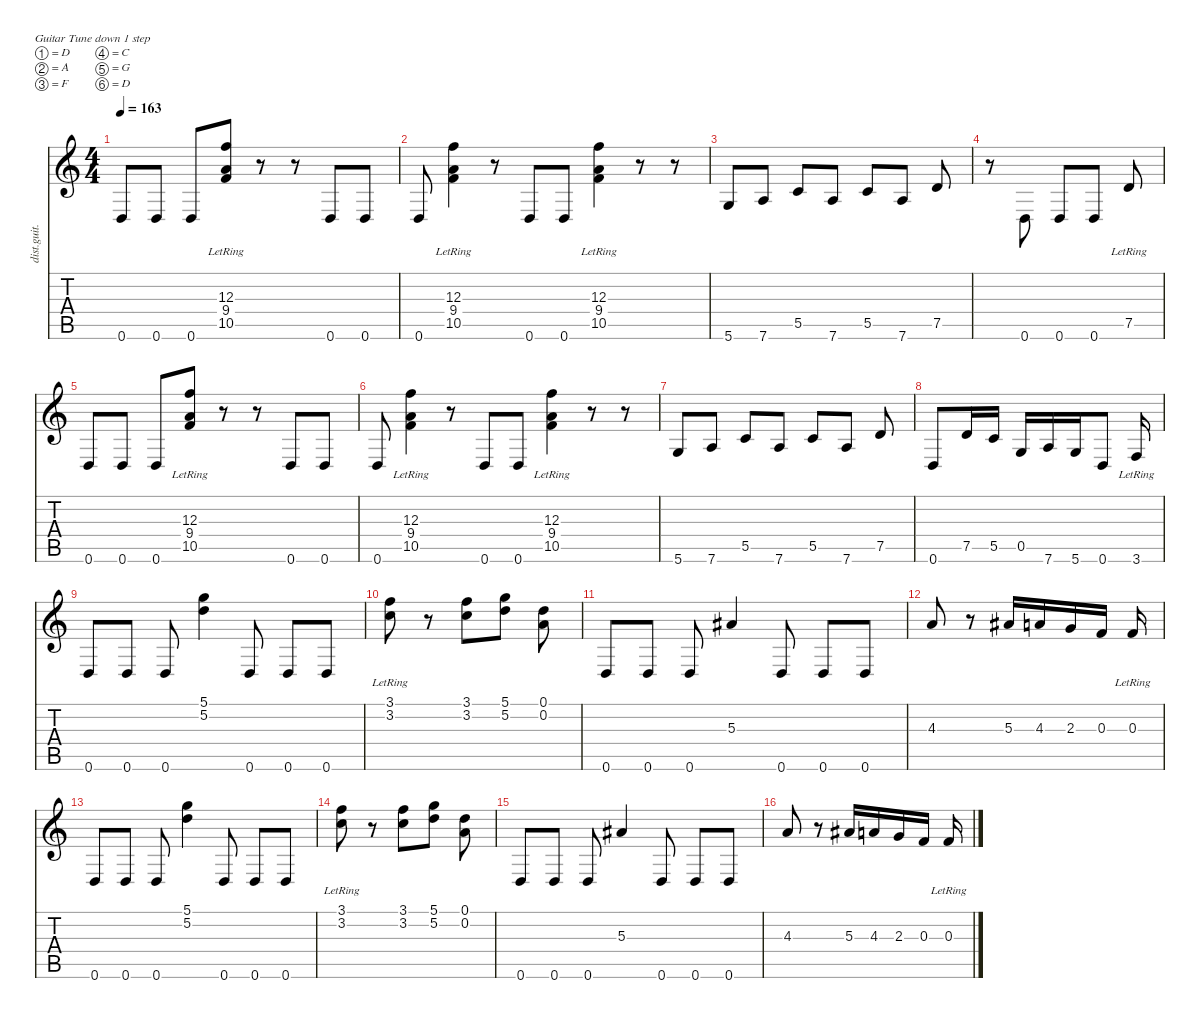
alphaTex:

\defaultSystemsLayout 4
\hideDynamics
\bracketExtendMode nobrackets
\track ("Distortion Guitar" "dist.guit.") {instrument distortionguitar}
\staff {score tabs}
\tuning (D4 A3 F3 C3 G2 D2)
\ts (4 4)
\tempo 163
\clef g2
\ks c
0.6.8{dy mf instrument distortionguitar beam Up} 0.6.8{beam Up} 0.6.8{beam Up} (10.5{lr} 9.4{lr} 12.3{lr}).8{beam Up} r.8{beam Down} r.8{beam Down} 0.6.8{beam Up} 0.6.8{beam Up} |
0.6.8{beam Up} (10.5{lr} 9.4{lr} 12.3{lr}).4{beam Down} r.8{beam Down} 0.6.8{beam Up} 0.6.8{beam Up} (10.5{lr} 9.4{lr} 12.3{lr}).4{beam Down} r.8{beam Down} r.8{beam Down} |
5.6.8{beam Up} 7.6.8{beam Up} 5.5.8{beam Up} 7.6.8{beam Up} 5.5.8{beam Up} 7.6.8{beam Up} 7.5.8{beam Up} |
r.8{beam Down} 0.6.8{beam Up} 0.6.8{beam Up} 0.6.8{beam Up} 7.5{lr}.8{beam Up} |
0.6.8{beam Up} 0.6.8{beam Up} 0.6.8{beam Up} (10.5{lr} 9.4{lr} 12.3{lr}).8{beam Up} r.8{beam Down} r.8{beam Down} 0.6.8{beam Up} 0.6.8{beam Up} |
0.6.8{beam Up} (10.5{lr} 9.4{lr} 12.3{lr}).4{beam Down} r.8{beam Down} 0.6.8{beam Up} 0.6.8{beam Up} (10.5{lr} 9.4{lr} 12.3{lr}).4{beam Down} r.8{beam Down} r.8{beam Down} |
5.6.8{beam Up} 7.6.8{beam Up} 5.5.8{beam Up} 7.6.8{beam Up} 5.5.8{beam Up} 7.6.8{beam Up} 7.5.8{beam Up} |
0.6.8{beam Up} 7.5.16{beam Up} 5.5.16{beam Up} 0.5.16{beam Up} 7.6.16{beam Up} 5.6.16{beam Up} 0.6.8{beam Up} 3.6{lr}.16{beam Up} |
0.6.8{beam Up} 0.6.8{beam Up} 0.6.8{beam Up} (5.1 5.2).4{beam Down} 0.6.8{beam Up} 0.6.8{beam Up} 0.6.8{beam Up} |
(3.2{lr} 3.1).8{beam Down} r.8{beam Down} (3.1 3.2).8{beam Down} (5.2 5.1).8{beam Down} (0.2 0.1).8{beam Down} |
0.6.8{beam Up} 0.6.8{beam Up} 0.6.8{beam Up} 5.3{acc #}.4{beam Up} 0.6.8{beam Up} 0.6.8{beam Up} 0.6.8{beam Up} |
4.3.8{beam Up} r.8{beam Down} 5.3{acc #}.16{beam Up} 4.3.16{beam Up} 2.3.16{beam Up} 0.3.16{beam Up} 0.3{lr}.16{beam Up} |
0.6.8{beam Up} 0.6.8{beam Up} 0.6.8{beam Up} (5.1 5.2).4{beam Down} 0.6.8{beam Up} 0.6.8{beam Up} 0.6.8{beam Up} |
(3.2{lr} 3.1).8{beam Down} r.8{beam Down} (3.1 3.2).8{beam Down} (5.2 5.1).8{beam Down} (0.2 0.1).8{beam Down} |
0.6.8{beam Up} 0.6.8{beam Up} 0.6.8{beam Up} 5.3{acc #}.4{beam Up} 0.6.8{beam Up} 0.6.8{beam Up} 0.6.8{beam Up} |
4.3.8{beam Up} r.8{beam Down} 5.3{acc #}.16{beam Up} 4.3.16{beam Up} 2.3.16{beam Up} 0.3.16{beam Up} 0.3{lr}.16{beam Up}
